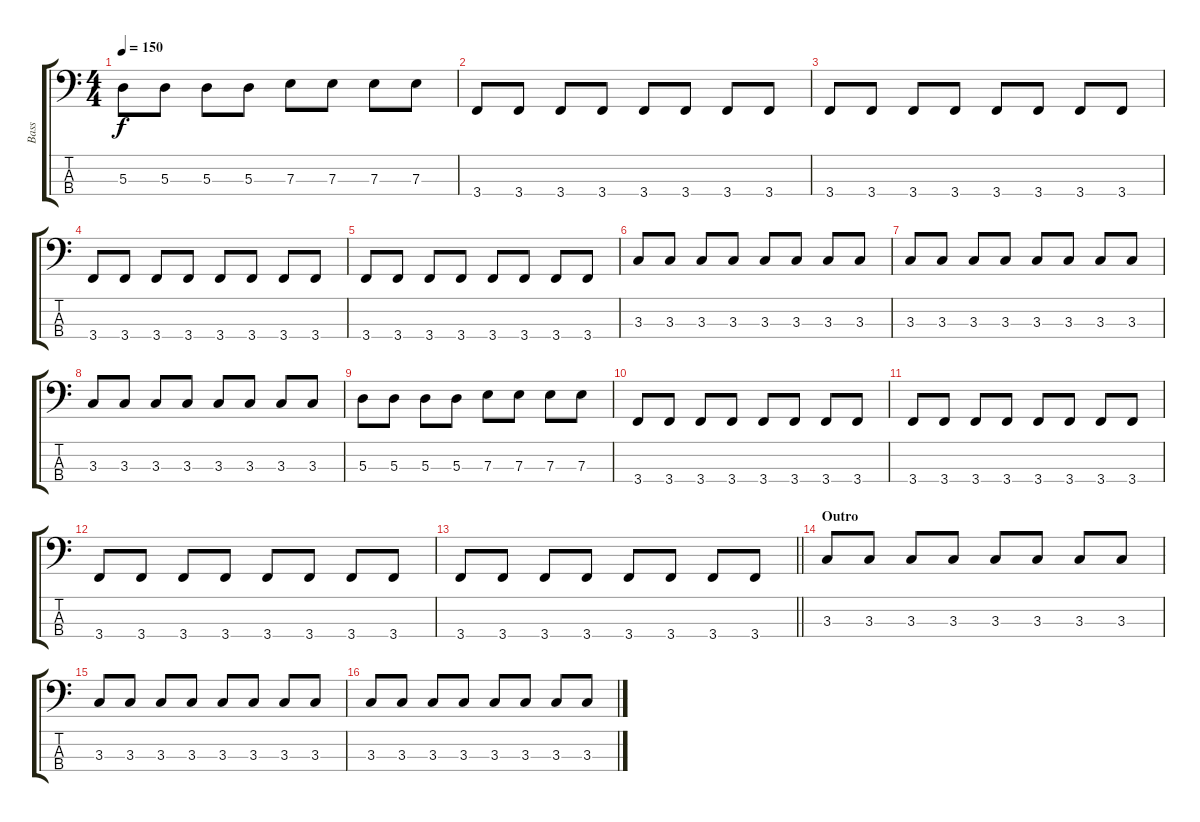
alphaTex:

\track ("Bass" "Bass") {instrument electricbasspick}
\staff {score tabs}
\tuning (G2 D2 A1 D1) {hide}
\ts (4 4)
\tempo 150
\clef f4
\ks c
5.3.8{dy f} 5.3.8 5.3.8 5.3.8 7.3.8 7.3.8 7.3.8 7.3.8 |
3.4.8 3.4.8 3.4.8 3.4.8 3.4.8 3.4.8 3.4.8 3.4.8 |
3.4.8 3.4.8 3.4.8 3.4.8 3.4.8 3.4.8 3.4.8 3.4.8 |
3.4.8 3.4.8 3.4.8 3.4.8 3.4.8 3.4.8 3.4.8 3.4.8 |
3.4.8 3.4.8 3.4.8 3.4.8 3.4.8 3.4.8 3.4.8 3.4.8 |
3.3.8 3.3.8 3.3.8 3.3.8 3.3.8 3.3.8 3.3.8 3.3.8 |
3.3.8 3.3.8 3.3.8 3.3.8 3.3.8 3.3.8 3.3.8 3.3.8 |
3.3.8 3.3.8 3.3.8 3.3.8 3.3.8 3.3.8 3.3.8 3.3.8 |
5.3.8 5.3.8 5.3.8 5.3.8 7.3.8 7.3.8 7.3.8 7.3.8 |
3.4.8 3.4.8 3.4.8 3.4.8 3.4.8 3.4.8 3.4.8 3.4.8 |
3.4.8 3.4.8 3.4.8 3.4.8 3.4.8 3.4.8 3.4.8 3.4.8 |
3.4.8 3.4.8 3.4.8 3.4.8 3.4.8 3.4.8 3.4.8 3.4.8 |
\barLineRight lightlight
3.4.8 3.4.8 3.4.8 3.4.8 3.4.8 3.4.8 3.4.8 3.4.8 |
\section ("" "Outro")
3.3.8 3.3.8 3.3.8 3.3.8 3.3.8 3.3.8 3.3.8 3.3.8 |
3.3.8 3.3.8 3.3.8 3.3.8 3.3.8 3.3.8 3.3.8 3.3.8 |
3.3.8 3.3.8 3.3.8 3.3.8 3.3.8 3.3.8 3.3.8 3.3.8
